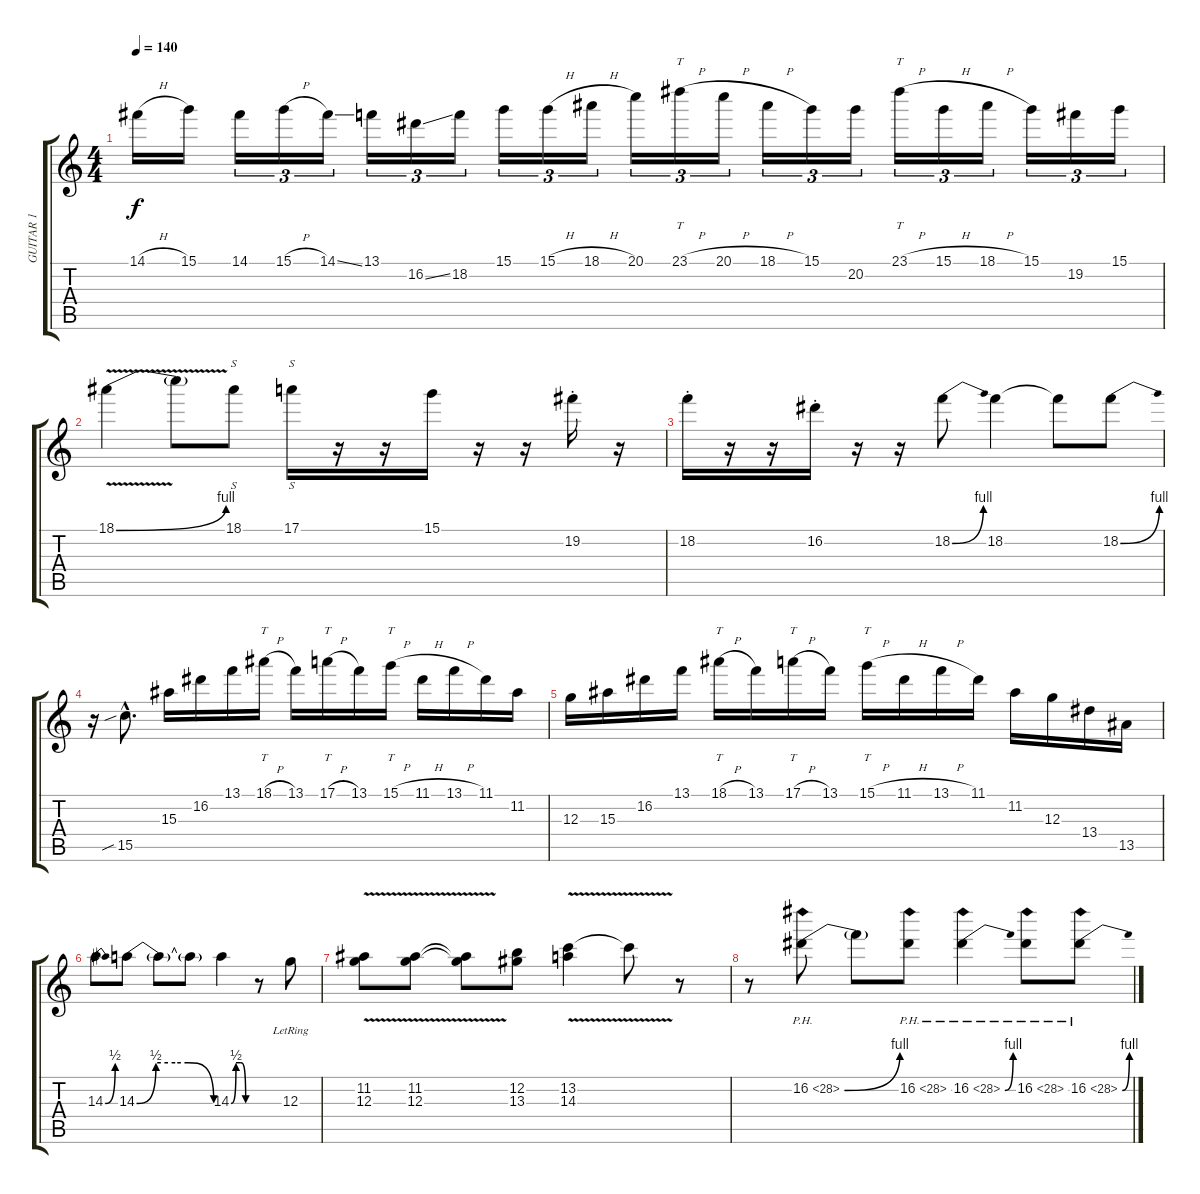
\track ("GUITAR 1" "GUITAR 1") {instrument overdrivenguitar}
\staff {score tabs}
\tuning (E4 B3 G3 D3 A2 E2) {hide}
\ts (4 4)
\tempo 140
\clef g2
\ks c
14.1{h}.16{dy f} 15.1.16 14.1.16{tu (3 2)} 15.1{h}.16{tu (3 2)} 14.1{ss}.16{tu (3 2)} 13.1.16{tu (3 2)} 16.2{ss}.16{tu (3 2)} 18.2.16{tu (3 2)} 15.1.16{tu (3 2)} 15.1{h}.16{tu (3 2)} 18.1{h}.16{tu (3 2)} 20.1.16{tu (3 2)} 23.1{h}.16{tt tu (3 2)} 20.1{h}.16{tu (3 2)} 18.1{h}.16{tu (3 2)} 15.1.16{tu (3 2)} 20.2.16{tu (3 2)} 23.1{h}.16{tt tu (3 2)} 15.1{h}.16{tu (3 2)} 18.1{h}.16{tu (3 2)} 15.1.16{tu (3 2)} 19.2.16{tu (3 2)} 15.1.16{tu (3 2)} |
18.1{be (bend 0 0 60 4) v}.4 18.1{t}.8 18.1.8{s} 17.1.16{s} r.16 r.16 15.1.16 r.16 r.16 19.2{st}.16 r.16 |
18.2{st}.16 r.16 r.16 16.2{st}.16 r.16 r.16 18.2{be (bend 0 0 60 4)}.8 18.2.4 18.2{t}.8 18.2{be (bend 0 0 60 4)}.8 |
r.16 15.5{sib hac}.8{d} 15.3.16 16.2.16 13.1.16 18.1{h}.16{tt} 13.1.16 17.1{h}.16{tt} 13.1.16 15.1{h}.16{tt} 11.1{h}.16 13.1{h}.16 11.1.16 11.2.16 |
12.3.16 15.3.16 16.2.16 13.1.16 18.1{h}.16{tt} 13.1.16 17.1{h}.16{tt} 13.1.16 15.1{h}.16{tt} 11.1{h}.16 13.1{h}.16 11.1.16 11.2.16 12.3.16 13.4.16 13.5.16 |
14.3{be (bend 0 0 60 2)}.8 14.3{be (custom 0 0 15 2 30 2 40 2 60 0)}.8 14.3{t}.8 14.3{t}.8 14.3{be (custom 0 0 15 2 30 2 45 0 60 0)}.4 r.8 12.3{lr}.8 |
(11.2{v} 12.3{v}).8 (11.2{v} 12.3{v}).8 (11.2{t} 12.3{t}).8 (12.2 13.3).8 (13.2{v} 14.3{v}).4 13.2{t}.8 r.8 |
r.8 16.2{be (bend 0 0 60 4) ph 12}.8 16.2{t}.8 16.2{ph 12}.8 16.2{be (bend 0 0 60 4) ph 12}.4 16.2{ph 12}.8 16.2{be (bend 0 0 60 4) ph 12}.8
